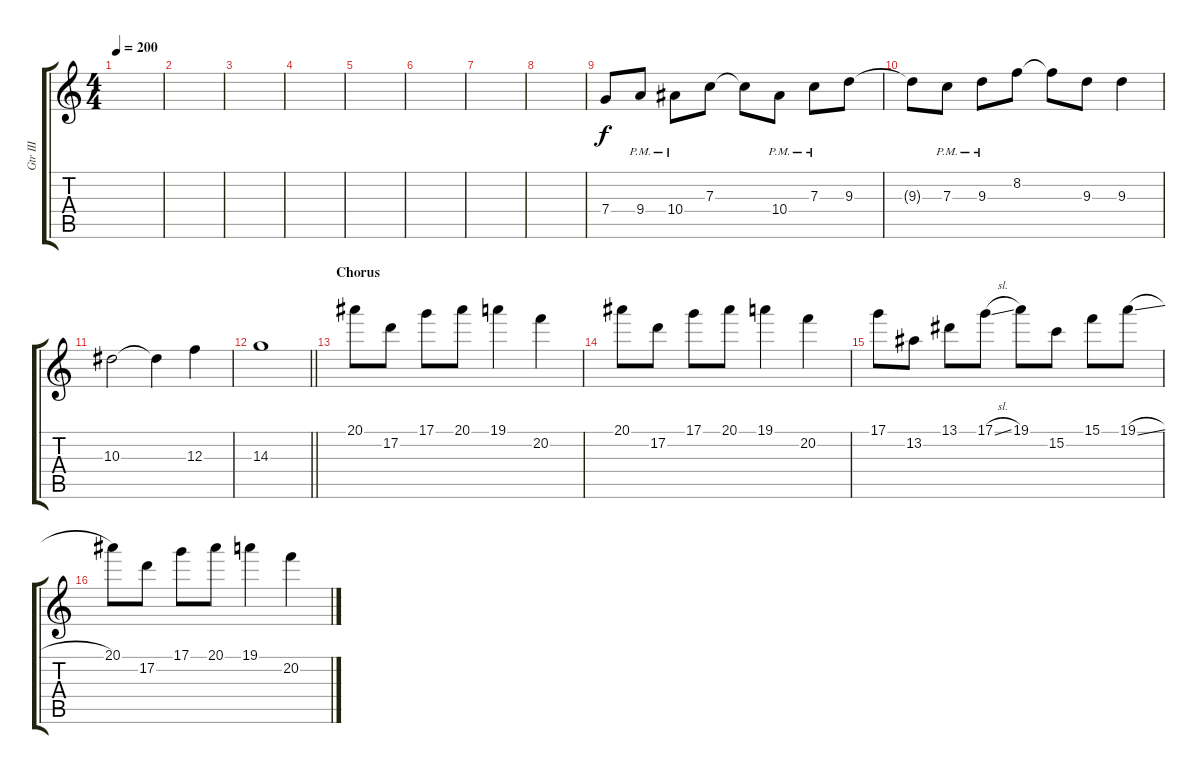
\track ("Gtr III" "Gtr III") {instrument overdrivenguitar}
\staff {score tabs}
\tuning (D4 A3 F3 C3 G2 D2) {hide}
\ts (4 4)
\tempo 200
\clef g2
\ks c
|
|
|
|
|
|
|
|
7.4.8 9.4{pm}.8 10.4{pm}.8 7.3.8 7.3{t}.8 10.4{pm}.8 7.3{pm}.8 9.3.8 |
9.3{t}.8 7.3{pm}.8 9.3{pm}.8 8.2.8 8.2{t}.8 9.3.8 9.3.4 |
10.3.2 10.3{t}.4 12.3.4 |
\barLineRight lightlight
14.3.1 |
\section ("" "Chorus")
20.1.8 17.2.8 17.1.8 20.1.8 19.1.4 20.2.4 |
20.1.8 17.2.8 17.1.8 20.1.8 19.1.4 20.2.4 |
17.1.8 13.2.8 13.1.8 17.1{sl}.8 19.1.8 15.2.8 15.1.8 19.1{sl}.8 |
20.1.8 17.2.8 17.1.8 20.1.8 19.1.4 20.2.4
